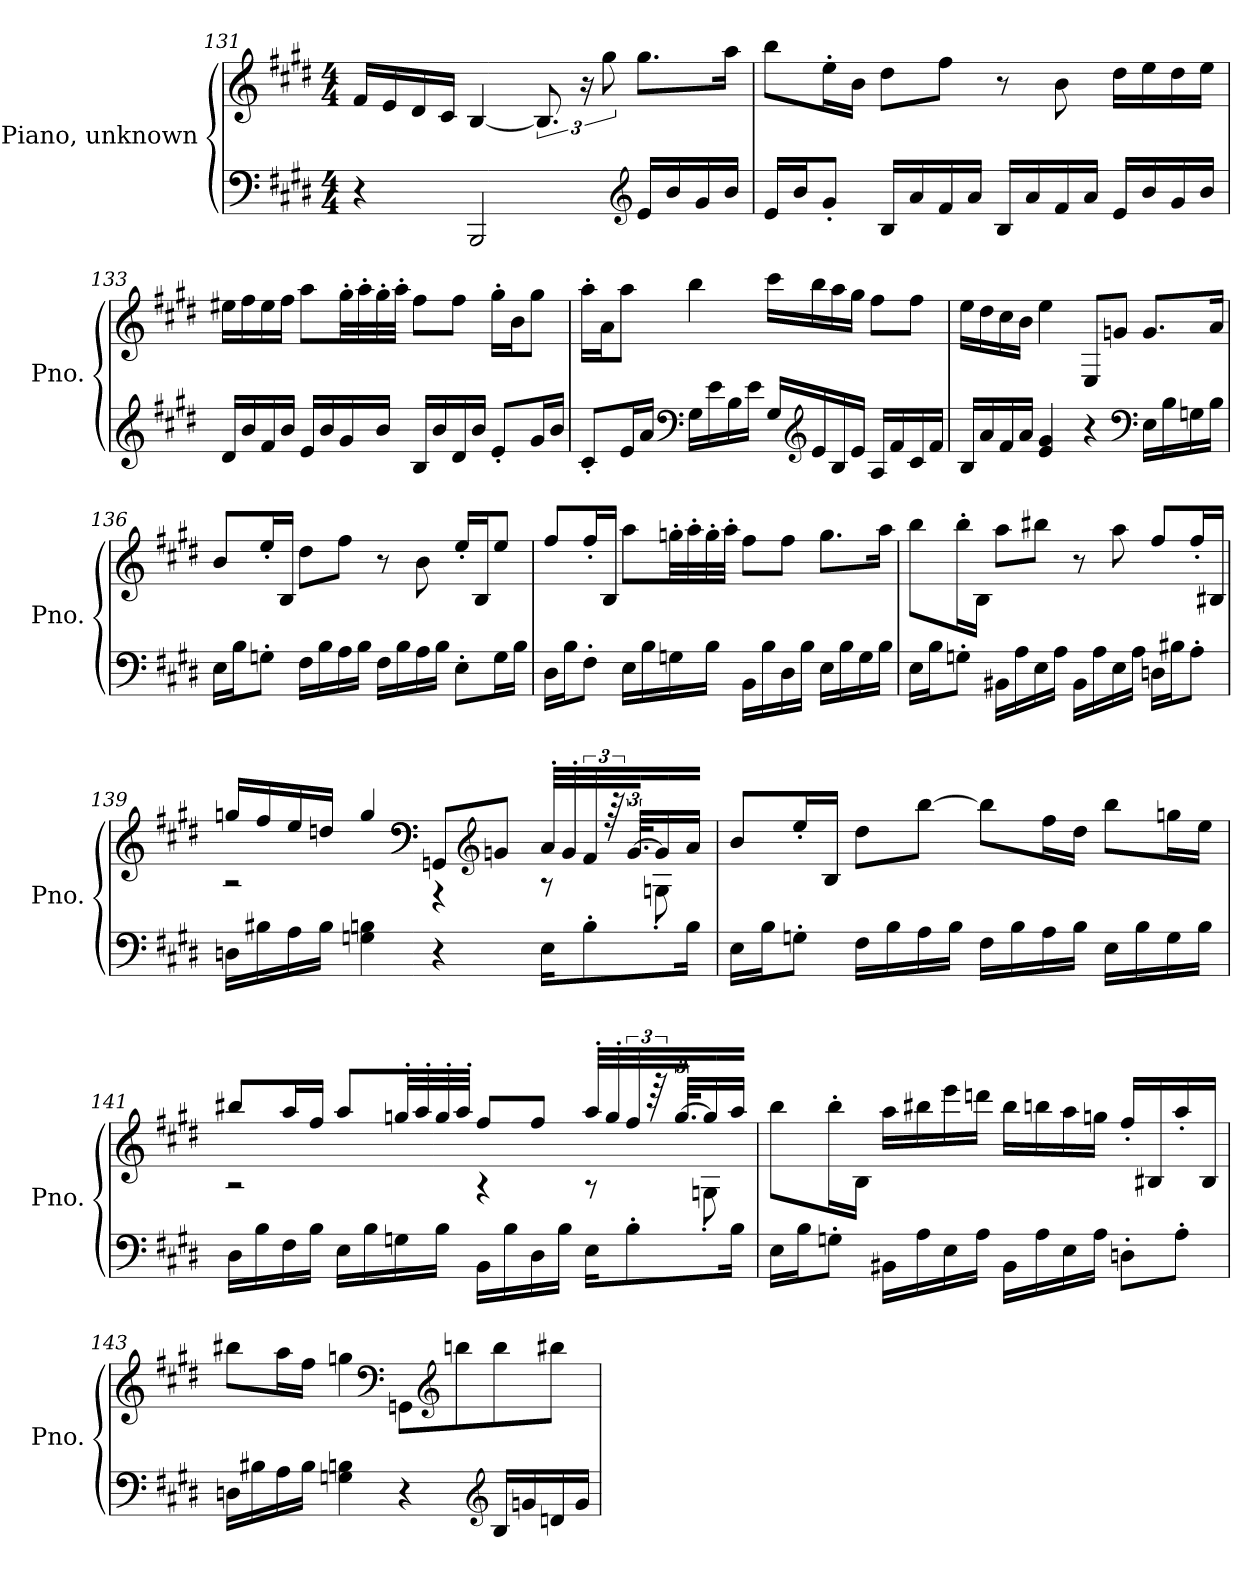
**kern	**kern
*part1	*part1
*staff2	*staff1
*I"Piano, unknown	*
*I'Pno.	*
*clefF4	*clefG2
*k[f#c#g#d#]	*k[f#c#g#d#]
*M4/4	*M4/4
=131	=131
4r	16f#/LL
.	16e/
.	16d#/
.	16c#/JJ
2BBB/	[4B/
.	12.B/]
.	24r
.	12gg#\
*clefG2	*
16e/LL	8.gg#\L
16b/	.
16g#/	.
16b/JJ	16aa\Jk
!!LO:PB:g=z
=132	=132
16e/LL	8bb\L
16b/J	.
8g#'/J	16ee'\L
.	16b\JJ
16B/LL	8dd#\L
16a/	.
16f#/	8ff#\J
16a/JJ	.
16B/LL	8r
16a/	.
16f#/	8b\
16a/JJ	.
16e/LL	16dd#\LL
16b/	16ee\
16g#/	16dd#\
16b/JJ	16ee\JJ
=133	=133
16d#/LL	16ee#X\LL
16b/	16ff#\
16f#/	16ee#\
16b/JJ	16ff#\JJ
16e/LL	8aa\L
16b/	.
16g#/	32gg#'\LL
.	32aa'\
16b/JJ	32gg#'\
.	32aa'\JJJ
16B/LL	8ff#\L
16b/	.
16d#/	8ff#\J
16b/JJ	.
8e'/L	16gg#'\LL
.	16b\J
16g#/L	8gg#\J
16b/JJ	.
!!LO:LB:g=z
=134	=134
8c#'/L	16aa'\LL
.	16a\J
16e/L	8aa\J
16a/JJ	.
*clefF4	*
16G#\LL	4bb\
16e\	.
16B\	.
16e\JJ	.
16G#/LL	16ccc#\LL
*clefG2	*
16e/	16bb\
16B/	16aa\
16e/JJ	16gg#\JJ
16A/LL	8ff#\L
16f#/	.
16c#/	8ff#\J
16f#/JJ	.
=135	=135
16B/LL	16ee\LL
16a/	16dd#\
16f#/	16cc#\
16a/JJ	16b\JJ
4e/ 4g#/	4ee\
4r	8E/L
.	8gn/J
*clefF4	*
16E\LL	8.g/L
16B\	.
16Gn\	.
16B\JJ	16a/Jk
!!LO:LB:g=z
=136	=136
16E\LL	8b/L
16B\J	.
8Gn'\J	16ee'/L
.	16B/JJ
16F#\LL	8dd#\L
16B\	.
16A\	8ff#\J
16B\JJ	.
16F#\LL	8r
16B\	.
16A\	8b\
16B\JJ	.
8E'\L	16ee'/LL
.	16B/J
16G\L	8ee/J
16B\JJ	.
=137	=137
16D#\LL	8ff#/L
16B\J	.
8F#'\J	16ff#'/L
.	16B/JJ
16E\LL	8aa\L
16B\	.
16Gn\	32ggn'\LL
.	32aa'\
16B\JJ	32gg'\
.	32aa'\JJJ
16BB\LL	8ff#\L
16B\	.
16D#\	8ff#\J
16B\JJ	.
16E\LL	8.gg\L
16B\	.
16G\	.
16B\JJ	16aa\Jk
!!LO:LB:g=z
=138	=138
16E\LL	8bb\L
16B\J	.
8Gn'\J	16bb'\L
.	16B\JJ
16BB#X\LL	8aa\L
16A\	.
16E\	8bb#X\J
16A\JJ	.
16BB#\LL	8r
16A\	.
16E\	8aa\
16A\JJ	.
16Dn\LL	8ff#/L
16B#X\J	.
8A'\J	16ff#'/L
.	16B#X/JJ
=139	=139
*	*^
16Dn\LL	16ggn/LL	2r
16B#X\	16ff#/	.
16A\	16ee/	.
16B#\JJ	16ddn/JJ	.
4Gn\ 4Bn\	4gg/	.
*	*clefF4	*
4r	8GGn/L	4r
*	*clefG2	*
.	8gn/J	.
16E\KL	32a'/LLL	8r
.	32g'/	.
8B'\	48f#/JJJ	.
.	96r	.
.	[48.g/KLL	.
.	16g/]	8Gn'\
16B\Jk	16a/JJ	.
*	*v	*v
!!LO:LB:g=z
=140	=140
16E\LL	8b/L
16B\J	.
8Gn'\J	16ee'/L
.	16B/JJ
16F#\LL	8dd#\L
16B\	.
16A\	[8bb\J
16B\JJ	.
16F#\LL	8bb\L]
16B\	.
16A\	16ff#\L
16B\JJ	16dd#\JJ
16E\LL	8bb\L
16B\	.
16G\	16ggn\L
16B\JJ	16ee\JJ
=141	=141
*	*^
16D#\LL	8bb#X/L	2r
16B\	.	.
16F#\	16aa/L	.
16B\JJ	16ff#/JJ	.
16E\LL	8aa/L	.
16B\	.	.
16Gn\	32ggn'/LL	.
.	32aa'/	.
16B\JJ	32gg'/	.
.	32aa'/JJJ	.
16BB\LL	8ff#/L	4r
16B\	.	.
16D#\	8ff#/J	.
16B\JJ	.	.
16E\KL	32aa'/LLL	8r
.	32gg'/	.
8B'\	48ff#/JJJ	.
.	96r	.
.	[48.gg/KLL	.
.	16gg/]	8Gn'\
16B\Jk	16aa/JJ	.
*	*v	*v
!!LO:LB:g=z
=142	=142
16E\LL	8bb\L
16B\J	.
8Gn'\J	16bb'\L
.	16B\JJ
16BB#X\LL	16aa\LL
16A\	16bb#X\
16E\	16eee\
16A\JJ	16dddn\JJ
16BB#\LL	16bb#\LL
16A\	16bbn\
16E\	16aa\
16A\JJ	16ggn\JJ
8Dn'\L	16ff#'/LL
.	16B#X/
8A'\J	16aa'/
.	16B#/JJ
=143	=143
16Dn\LL	8bb#X\L
16B#X\	.
16A\	16aa\L
16B#\JJ	16ff#\JJ
4Gn\ 4Bn\	4ggn\
*	*clefF4
4r	8GGn\L
*	*clefG2
.	8bbn\
*clefG2	*
16B/LL	8bb\
16gn/	.
16dn/	8bb#X\J
16g/JJ	.
=	=
*-	*-
